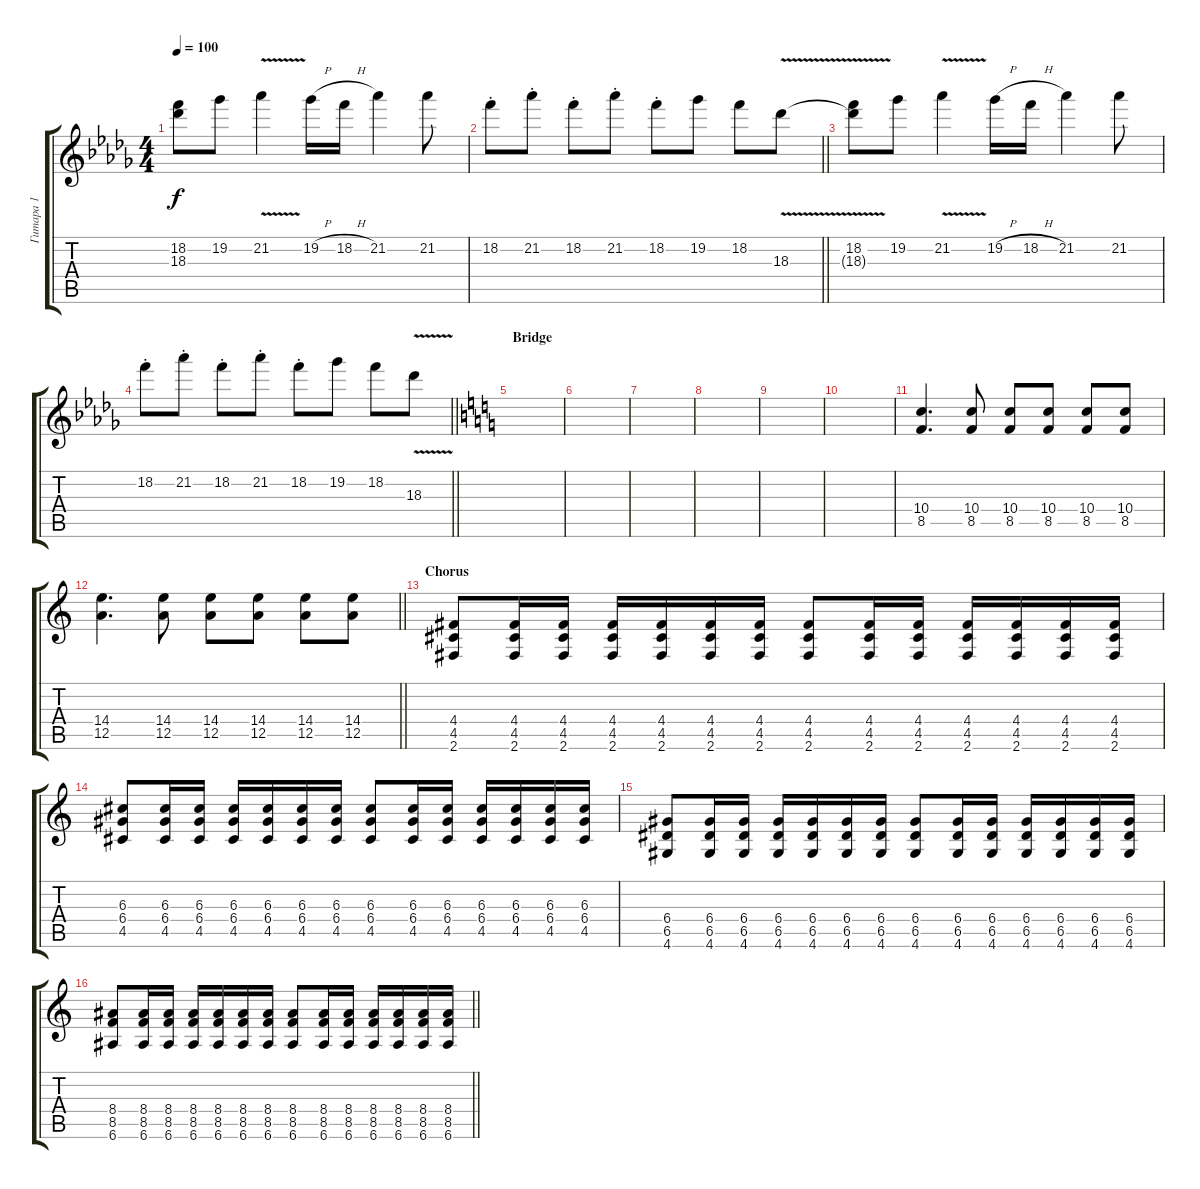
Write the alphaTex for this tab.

\track ("Гитара 1" "Гитара 1") {instrument overdrivenguitar}
\staff {score tabs}
\tuning (E4 B3 G3 D3 A2 E2) {hide}
\ts (4 4)
\tempo 100
\clef g2
\ks db
(18.2 18.3{t}).8{dy f} 19.2.8 21.2{v}.4 19.2{h}.16 18.2{h}.16 21.2.4 21.2.8 |
\barLineRight lightlight
18.2{st}.8 21.2{st}.8 18.2{st}.8 21.2{st}.8 18.2{st}.8 19.2.8 18.2.8 18.3{v}.8 |
(18.2 18.3{t}).8 19.2.8 21.2{v}.4 19.2{h}.16 18.2{h}.16 21.2.4 21.2.8 |
\barLineRight lightlight
18.2{st}.8 21.2{st}.8 18.2{st}.8 21.2{st}.8 18.2{st}.8 19.2.8 18.2.8 18.3{v}.8 |
\section ("" "Bridge")
\ks c
|
|
|
|
|
|
(10.4 8.5).4{d} (10.4 8.5).8 (10.4 8.5).8 (10.4 8.5).8 (10.4 8.5).8 (10.4 8.5).8 |
\barLineRight lightlight
(14.4 12.5).4{d} (14.4 12.5).8 (14.4 12.5).8 (14.4 12.5).8 (14.4 12.5).8 (14.4 12.5).8 |
\section ("" "Chorus")
(4.4 4.5 2.6).8{instrument electricguitarclean} (4.4 4.5 2.6).16 (4.4 4.5 2.6).16 (4.4 4.5 2.6).16 (4.4 4.5 2.6).16 (4.4 4.5 2.6).16 (4.4 4.5 2.6).16 (4.4 4.5 2.6).8 (4.4 4.5 2.6).16 (4.4 4.5 2.6).16 (4.4 4.5 2.6).16 (4.4 4.5 2.6).16 (4.4 4.5 2.6).16 (4.4 4.5 2.6).16 |
(6.3 6.4 4.5).8 (6.3 6.4 4.5).16 (6.3 6.4 4.5).16 (6.3 6.4 4.5).16 (6.3 6.4 4.5).16 (6.3 6.4 4.5).16 (6.3 6.4 4.5).16 (6.3 6.4 4.5).8 (6.3 6.4 4.5).16 (6.3 6.4 4.5).16 (6.3 6.4 4.5).16 (6.3 6.4 4.5).16 (6.3 6.4 4.5).16 (6.3 6.4 4.5).16 |
(6.4 6.5 4.6).8 (6.4 6.5 4.6).16 (6.4 6.5 4.6).16 (6.4 6.5 4.6).16 (6.4 6.5 4.6).16 (6.4 6.5 4.6).16 (6.4 6.5 4.6).16 (6.4 6.5 4.6).8 (6.4 6.5 4.6).16 (6.4 6.5 4.6).16 (6.4 6.5 4.6).16 (6.4 6.5 4.6).16 (6.4 6.5 4.6).16 (6.4 6.5 4.6).16 |
\barLineRight lightlight
(8.4 8.5 6.6).8 (8.4 8.5 6.6).16 (8.4 8.5 6.6).16 (8.4 8.5 6.6).16 (8.4 8.5 6.6).16 (8.4 8.5 6.6).16 (8.4 8.5 6.6).16 (8.4 8.5 6.6).8 (8.4 8.5 6.6).16 (8.4 8.5 6.6).16 (8.4 8.5 6.6).16 (8.4 8.5 6.6).16 (8.4 8.5 6.6).16 (8.4 8.5 6.6).16
